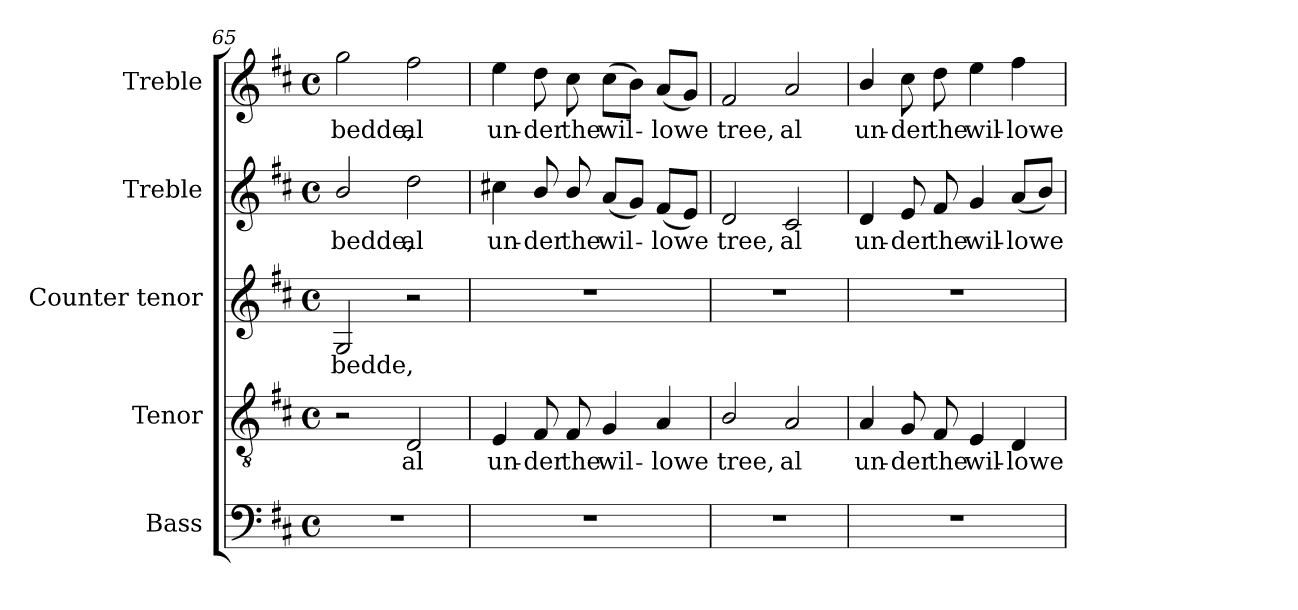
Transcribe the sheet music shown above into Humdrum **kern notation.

**kern	**kern	**text	**kern	**text	**kern	**text	**kern	**text
*part5	*part4	*part4	*part3	*part3	*part2	*part2	*part1	*part1
*staff5	*staff4	*staff4	*staff3	*staff3	*staff2	*staff2	*staff1	*staff1
*I"Bass	*I"Tenor	*	*I"Counter tenor	*	*I"Treble	*	*I"Treble	*
*I'B.	*I'T.	*	*	*	*	*	*	*
!!LO:PB:g=z
*clefF4	*clefGv2	*	*clefG2	*	*clefG2	*	*clefG2	*
*	*ITrd7c12	*	*	*	*	*	*	*
*k[f#c#]	*k[f#c#]	*	*k[f#c#]	*	*k[f#c#]	*	*k[f#c#]	*
*D:	*D:	*	*D:	*	*D:	*	*D:	*
*M4/4	*M4/4	*	*M4/4	*	*M4/4	*	*M4/4	*
*met(c)	*met(c)	*	*met(c)	*	*met(c)	*	*met(c)	*
=65	=65	=65	=65	=65	=65	=65	=65	=65
!	!	!	!	!LO:LY:b:color=#000000	!	!	!	!
!	!	!	!	!	!	!LO:LY:b:color=#000000	!	!
!	!	!	!	!	!	!	!	!LO:LY:b:color=#000000
1r	2r	.	2Gi/	bedde,	2bi/	bedde,	2ggi\	bedde,
!	!	!LO:LY:b:color=#000000	!	!	!	!	!	!
!	!	!	!	!	!	!LO:LY:b:color=#000000	!	!
!	!	!	!	!	!	!	!	!LO:LY:b:color=#000000
.	2DDi/	al	2r	.	2ddi\	al	2ff#i\	al
=66	=66	=66	=66	=66	=66	=66	=66	=66
!	!	!LO:LY:b:color=#000000	!	!	!	!	!	!
!	!	!	!	!	!	!LO:LY:b:color=#000000	!	!
!	!	!	!	!	!	!	!	!LO:LY:b:color=#000000
1r	4EEi/	un-	1r	.	4cc#Xi\	un-	4eei\	un-
!	!	!LO:LY:b:color=#000000	!	!	!	!	!	!
!	!	!	!	!	!	!LO:LY:b:color=#000000	!	!
!	!	!	!	!	!	!	!	!LO:LY:b:color=#000000
.	8FF#i/	-der	.	.	8bi/	-der	8ddi\	-der
!	!	!LO:LY:b:color=#000000	!	!	!	!	!	!
!	!	!	!	!	!	!LO:LY:b:color=#000000	!	!
!	!	!	!	!	!	!	!	!LO:LY:b:color=#000000
.	8FF#i/	the	.	.	8bi/	the	8cc#i\	the
!	!	!LO:LY:b:color=#000000	!	!	!	!	!	!
!	!	!	!	!	!	!LO:LY:b:color=#000000	!	!
!	!	!	!	!	!	!	!	!LO:LY:b:color=#000000
.	4GGi/	wil-	.	.	(8ai/L	wil-	(8cc#i\L	wil-
.	.	.	.	.	8gi/J)	.	8bi\J)	.
!	!	!LO:LY:b:color=#000000	!	!	!	!	!	!
!	!	!	!	!	!	!LO:LY:b:color=#000000	!	!
!	!	!	!	!	!	!	!	!LO:LY:b:color=#000000
.	4AAi/	-lowe	.	.	(8f#i/L	-lowe	(8ai/L	-lowe
.	.	.	.	.	8ei/J)	.	8gi/J)	.
=67	=67	=67	=67	=67	=67	=67	=67	=67
!	!	!LO:LY:b:color=#000000	!	!	!	!	!	!
!	!	!	!	!	!	!LO:LY:b:color=#000000	!	!
!	!	!	!	!	!	!	!	!LO:LY:b:color=#000000
1r	2BBi/	tree,	1r	.	2di/	tree,	2f#i/	tree,
!	!	!LO:LY:b:color=#000000	!	!	!	!	!	!
!	!	!	!	!	!	!LO:LY:b:color=#000000	!	!
!	!	!	!	!	!	!	!	!LO:LY:b:color=#000000
.	2AAi/	al	.	.	2c#i/	al	2ai/	al
=68	=68	=68	=68	=68	=68	=68	=68	=68
!	!	!LO:LY:b:color=#000000	!	!	!	!	!	!
!	!	!	!	!	!	!LO:LY:b:color=#000000	!	!
!	!	!	!	!	!	!	!	!LO:LY:b:color=#000000
1r	4AAi/	un-	1r	.	4di/	un-	4bi/	un-
!	!	!LO:LY:b:color=#000000	!	!	!	!	!	!
!	!	!	!	!	!	!LO:LY:b:color=#000000	!	!
!	!	!	!	!	!	!	!	!LO:LY:b:color=#000000
.	8GGi/	-der	.	.	8ei/	-der	8cc#i\	-der
!	!	!LO:LY:b:color=#000000	!	!	!	!	!	!
!	!	!	!	!	!	!LO:LY:b:color=#000000	!	!
!	!	!	!	!	!	!	!	!LO:LY:b:color=#000000
.	8FF#i/	the	.	.	8f#i/	the	8ddi\	the
!	!	!LO:LY:b:color=#000000	!	!	!	!	!	!
!	!	!	!	!	!	!LO:LY:b:color=#000000	!	!
!	!	!	!	!	!	!	!	!LO:LY:b:color=#000000
.	4EEi/	wil-	.	.	4gi/	wil-	4eei\	wil-
!	!	!LO:LY:b:color=#000000	!	!	!	!	!	!
!	!	!	!	!	!	!LO:LY:b:color=#000000	!	!
!	!	!	!	!	!	!	!	!LO:LY:b:color=#000000
.	4DDi/	-lowe	.	.	(8ai/L	-lowe	4ff#i\	-lowe
.	.	.	.	.	8bi/J)	.	.	.
=	=	=	=	=	=	=	=	=
*-	*-	*-	*-	*-	*-	*-	*-	*-
